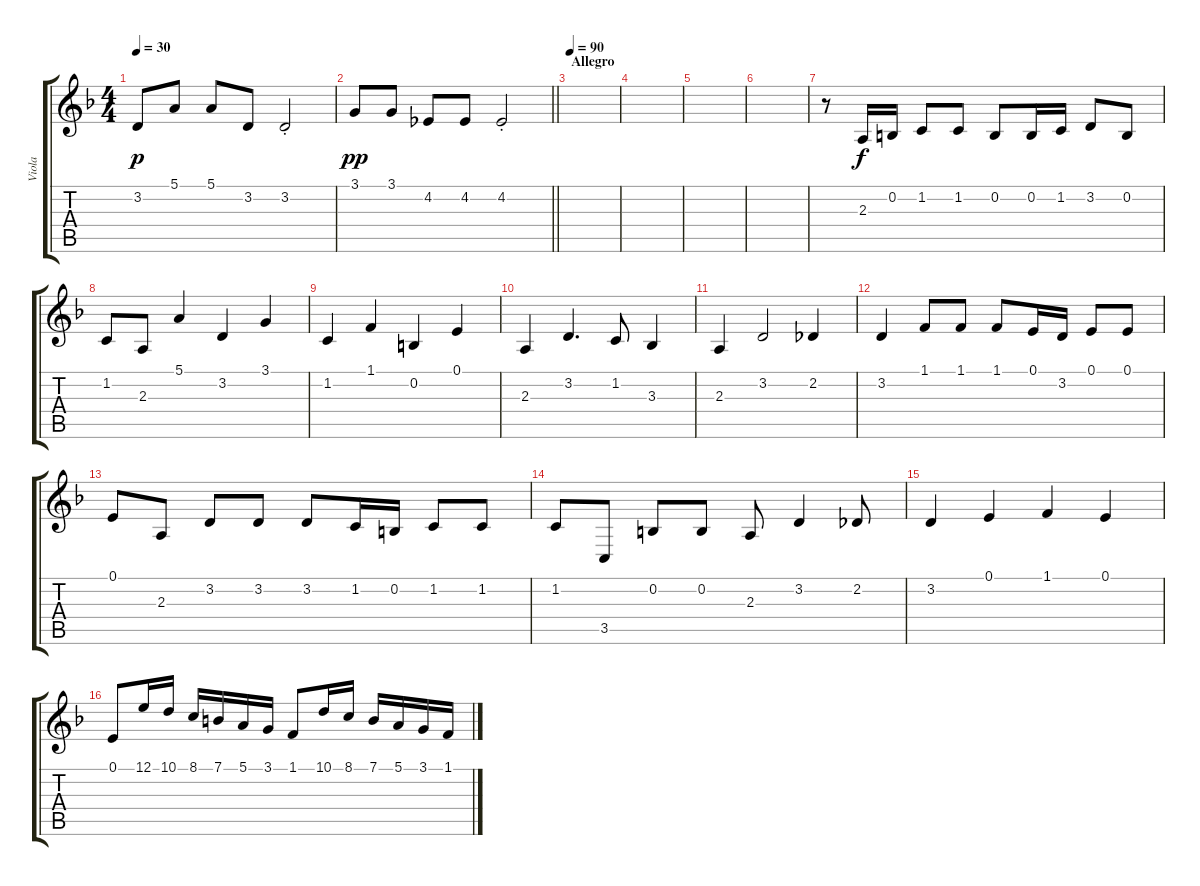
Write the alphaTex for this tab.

\track ("Viola" "Viola") {instrument viola}
\staff {score tabs}
\tuning (E4 B3 G3 D3 A2 E2) {hide}
\ts (4 4)
\tempo 30
\clef g2
\ks f
3.2.8{dy p} 5.1.8 5.1.8 3.2.8 3.2{st}.2 |
\barLineRight lightlight
3.1.8{dy pp} 3.1.8 4.2.8 4.2.8 4.2{st}.2 |
\section ("" "Allegro")
\tempo 90
|
|
|
|
r.8 2.3.16{dy f} 0.2.16 1.2.8 1.2.8 0.2.8 0.2.16 1.2.16 3.2.8 0.2.8 |
1.2.8 2.3.8 5.1.4 3.2.4 3.1.4 |
1.2.4 1.1.4 0.2.4 0.1.4 |
2.3.4 3.2.4{d} 1.2.8 3.3.4 |
2.3.4 3.2.2 2.2.4 |
3.2.4 1.1.8 1.1.8 1.1.8 0.1.16 3.2.16 0.1.8 0.1.8 |
0.1.8 2.3.8 3.2.8 3.2.8 3.2.8 1.2.16 0.2.16 1.2.8 1.2.8 |
1.2.8 3.5.8 0.2.8 0.2.8 2.3.8 3.2.4 2.2.8 |
3.2.4 0.1.4 1.1.4 0.1.4 |
0.1.8 12.1.16 10.1.16 8.1.16 7.1.16 5.1.16 3.1.16 1.1.8 10.1.16 8.1.16 7.1.16 5.1.16 3.1.16 1.1.16
